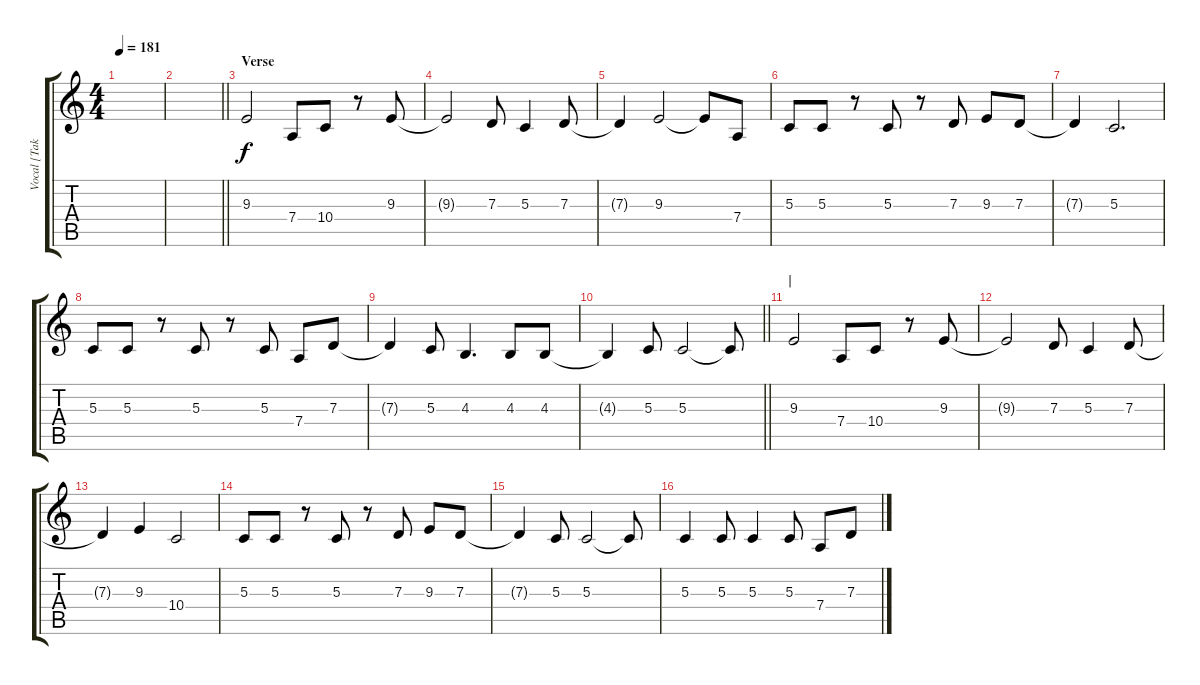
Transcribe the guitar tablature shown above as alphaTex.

\track ("Vocal [Taka]" "Vocal [Tak") {instrument recorder}
\staff {score tabs}
\tuning (E4 B3 G3 D3 A2 E2) {hide}
\ts (4 4)
\tempo 181
\clef g2
\ks c
|
\barLineRight lightlight
|
\section ("" "Verse")
9.3.2 7.4.8 10.4.8 r.8 9.3.8 |
9.3{t}.2 7.3.8 5.3.4 7.3.8 |
7.3{t}.4 9.3.2 9.3{t}.8 7.4.8 |
5.3.8 5.3.8 r.8 5.3.8 r.8 7.3.8 9.3.8 7.3.8 |
7.3{t}.4 5.3.2{d} |
5.3.8 5.3.8 r.8 5.3.8 r.8 5.3.8 7.4.8 7.3.8 |
7.3{t}.4 5.3.8 4.3.4{d} 4.3.8 4.3.8 |
\barLineRight lightlight
4.3{t}.4 5.3.8 5.3.2 5.3{t}.8 |
\section ("" "|")
9.3.2 7.4.8 10.4.8 r.8 9.3.8 |
9.3{t}.2 7.3.8 5.3.4 7.3.8 |
7.3{t}.4 9.3.4 10.4.2 |
5.3.8 5.3.8 r.8 5.3.8 r.8 7.3.8 9.3.8 7.3.8 |
7.3{t}.4 5.3.8 5.3.2 5.3{t}.8 |
5.3.4 5.3.8 5.3.4 5.3.8 7.4.8 7.3.8
